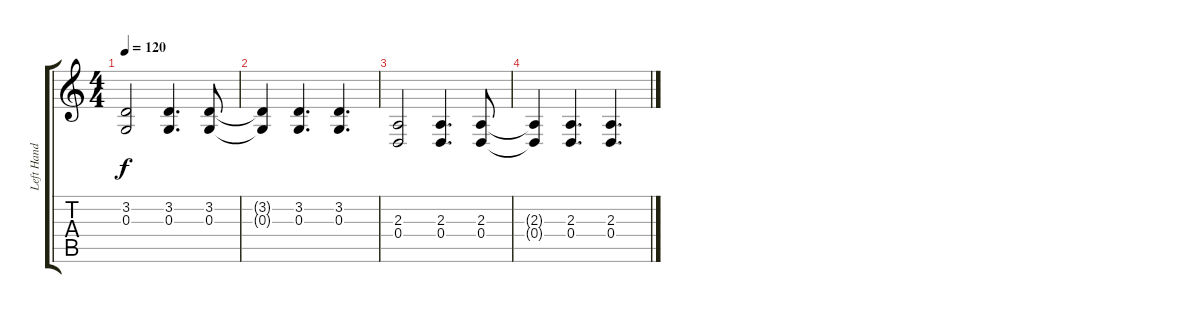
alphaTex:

\track ("Left Hand (MIDI)" "Left Hand ") {instrument acousticgrandpiano}
\staff {score tabs}
\tuning (E4 B3 G3 D3 A2 E2) {hide}
\ts (4 4)
\tempo 120
\clef g2
\ks c
(3.2 0.3).2{dy f} (3.2 0.3).4{d} (3.2 0.3).8 |
(3.2{t} 0.3{t}).4 (3.2 0.3).4{d} (3.2 0.3).4{d} |
(2.3 0.4).2 (2.3 0.4).4{d} (2.3 0.4).8 |
(2.3{t} 0.4{t}).4 (2.3 0.4).4{d} (2.3 0.4).4{d}
